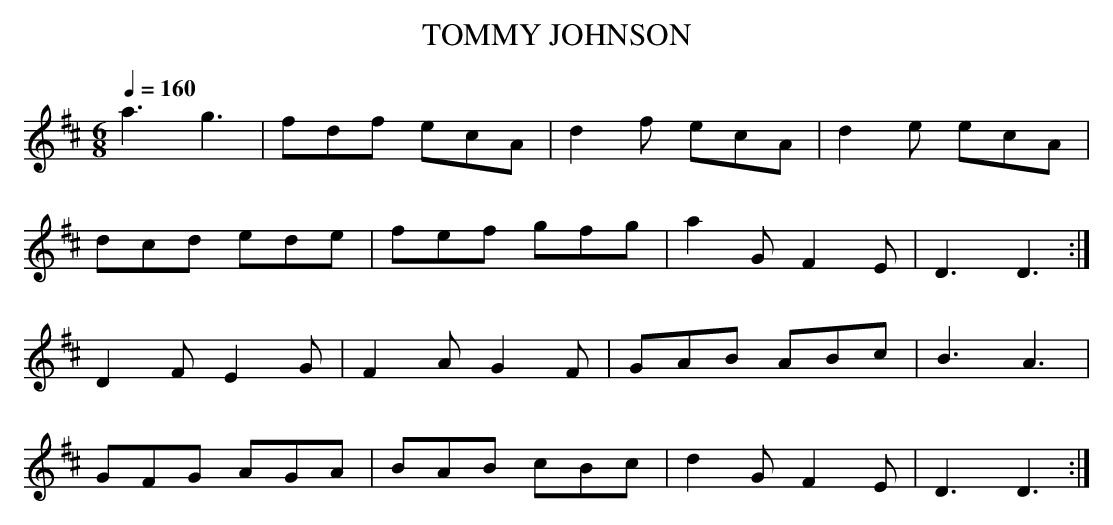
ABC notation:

X:1
T:TOMMY JOHNSON
in either the O'Neill or O'Sullivan collections of his tunes (by
this name, at any rate). I'm not sure why it's in this section of
ONMI and not in the Jig section (or in the Carolan section).
Q:1/4=160
M:6/8
L:1/8
K:D
a3 g3|fdf ecA|d2f ecA|d2e ecA|
dcd ede|fef gfg|a2G F2E|D3D3:|
D2F E2G|F2A G2F|GAB ABc|B3A3|
GFG AGA|BAB cBc|d2G F2E|D3D3:|
